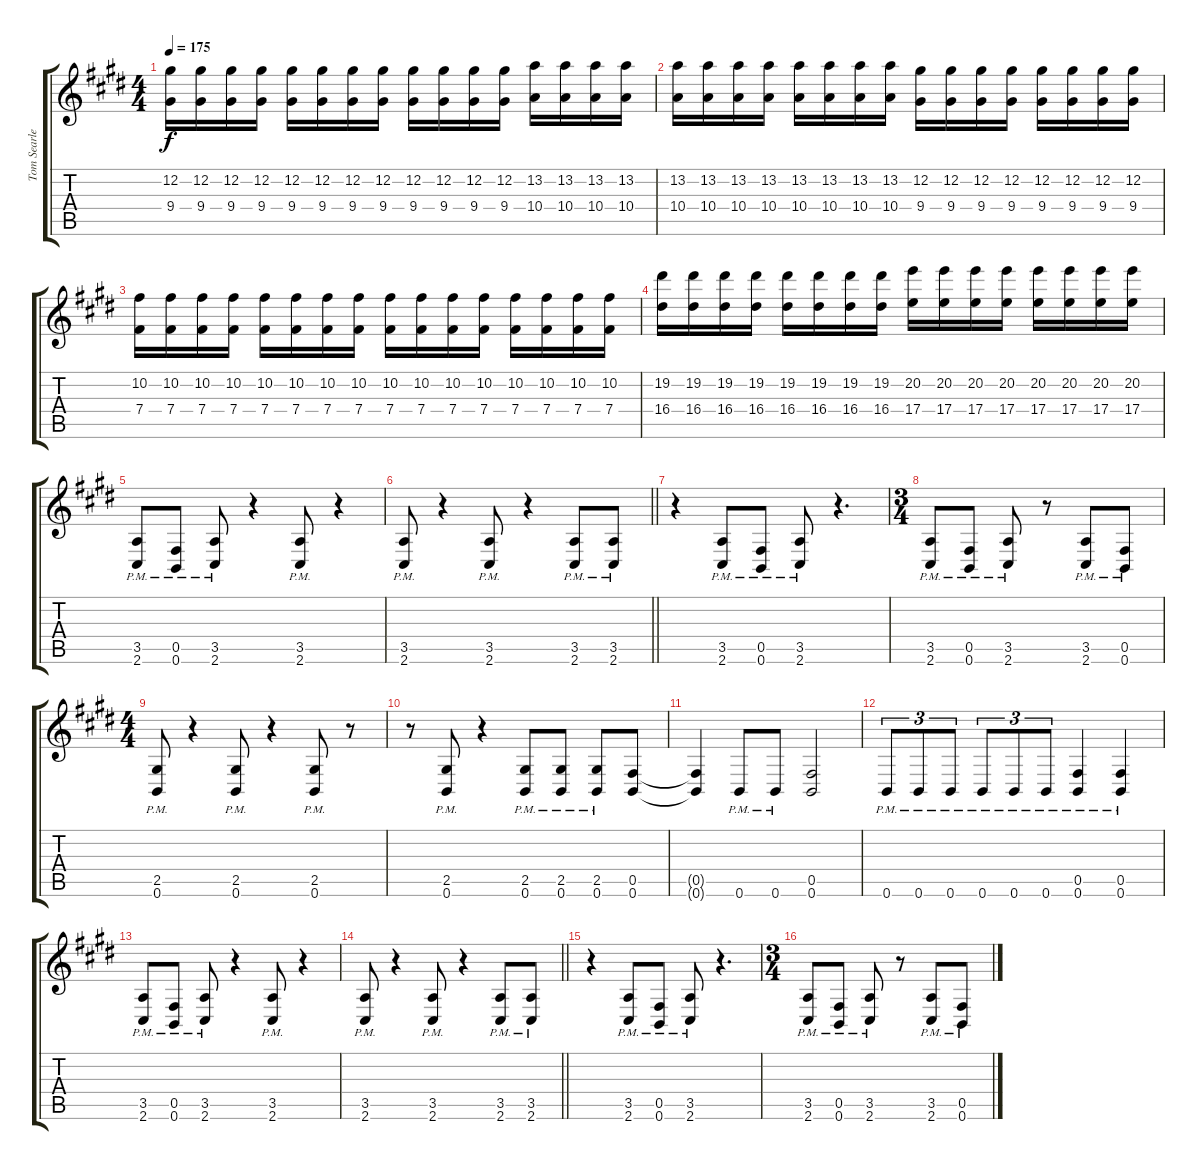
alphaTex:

\track ("Tom Searle (Left)" "Tom Searle") {instrument distortionguitar}
\staff {score tabs}
\tuning (Db4 Ab3 E3 B2 Gb2 B1) {hide}
\ts (4 4)
\tempo 175
\clef g2
\ks e
(12.2 9.4).16{dy f} (12.2 9.4).16 (12.2 9.4).16 (12.2 9.4).16 (12.2 9.4).16 (12.2 9.4).16 (12.2 9.4).16 (12.2 9.4).16 (12.2 9.4).16 (12.2 9.4).16 (12.2 9.4).16 (12.2 9.4).16 (13.2 10.4).16 (13.2 10.4).16 (13.2 10.4).16 (13.2 10.4).16 |
(13.2 10.4).16 (13.2 10.4).16 (13.2 10.4).16 (13.2 10.4).16 (13.2 10.4).16 (13.2 10.4).16 (13.2 10.4).16 (13.2 10.4).16 (12.2 9.4).16 (12.2 9.4).16 (12.2 9.4).16 (12.2 9.4).16 (12.2 9.4).16 (12.2 9.4).16 (12.2 9.4).16 (12.2 9.4).16 |
(10.2 7.4).16 (10.2 7.4).16 (10.2 7.4).16 (10.2 7.4).16 (10.2 7.4).16 (10.2 7.4).16 (10.2 7.4).16 (10.2 7.4).16 (10.2 7.4).16 (10.2 7.4).16 (10.2 7.4).16 (10.2 7.4).16 (10.2 7.4).16 (10.2 7.4).16 (10.2 7.4).16 (10.2 7.4).16 |
(19.2 16.4).16 (19.2 16.4).16 (19.2 16.4).16 (19.2 16.4).16 (19.2 16.4).16 (19.2 16.4).16 (19.2 16.4).16 (19.2 16.4).16 (20.2 17.4).16 (20.2 17.4).16 (20.2 17.4).16 (20.2 17.4).16 (20.2 17.4).16 (20.2 17.4).16 (20.2 17.4).16 (20.2 17.4).16 |
(3.5{pm} 2.6{pm}).8 (0.5{pm} 0.6{pm}).8 (3.5{pm} 2.6{pm}).8 r.4 (3.5{pm} 2.6{pm}).8 r.4 |
\barLineRight lightlight
(3.5{pm} 2.6{pm}).8 r.4 (3.5{pm} 2.6{pm}).8 r.4 (3.5{pm} 2.6{pm}).8 (3.5{pm} 2.6{pm}).8 |
\section ("" "")
r.4 (3.5{pm} 2.6{pm}).8 (0.5{pm} 0.6{pm}).8 (3.5{pm} 2.6{pm}).8 r.4{d} |
\ts (3 4)
(3.5{pm} 2.6{pm}).8 (0.5{pm} 0.6{pm}).8 (3.5{pm} 2.6{pm}).8 r.8 (3.5{pm} 2.6{pm}).8 (0.5{pm} 0.6{pm}).8 |
\ts (4 4)
(2.5{pm} 0.6{pm}).8 r.4 (2.5{pm} 0.6{pm}).8 r.4 (2.5{pm} 0.6{pm}).8 r.8 |
r.8 (2.5{pm} 0.6{pm}).8 r.4 (2.5{pm} 0.6{pm}).8 (2.5{pm} 0.6{pm}).8 (2.5{pm} 0.6{pm}).8 (0.5 0.6).8 |
(0.5{t} 0.6{t}).4 0.6{pm}.8 0.6{pm}.8 (0.5 0.6).2 |
0.6{pm}.8{tu (3 2)} 0.6{pm}.8{tu (3 2)} 0.6{pm}.8{tu (3 2)} 0.6{pm}.8{tu (3 2)} 0.6{pm}.8{tu (3 2)} 0.6{pm}.8{tu (3 2)} (0.5{pm} 0.6{pm}).4 (0.5{pm} 0.6{pm}).4 |
(3.5{pm} 2.6{pm}).8 (0.5{pm} 0.6{pm}).8 (3.5{pm} 2.6{pm}).8 r.4 (3.5{pm} 2.6{pm}).8 r.4 |
\barLineRight lightlight
(3.5{pm} 2.6{pm}).8 r.4 (3.5{pm} 2.6{pm}).8 r.4 (3.5{pm} 2.6{pm}).8 (3.5{pm} 2.6{pm}).8 |
r.4 (3.5{pm} 2.6{pm}).8 (0.5{pm} 0.6{pm}).8 (3.5{pm} 2.6{pm}).8 r.4{d} |
\ts (3 4)
(3.5{pm} 2.6{pm}).8 (0.5{pm} 0.6{pm}).8 (3.5{pm} 2.6{pm}).8 r.8 (3.5{pm} 2.6{pm}).8 (0.5{pm} 0.6{pm}).8
